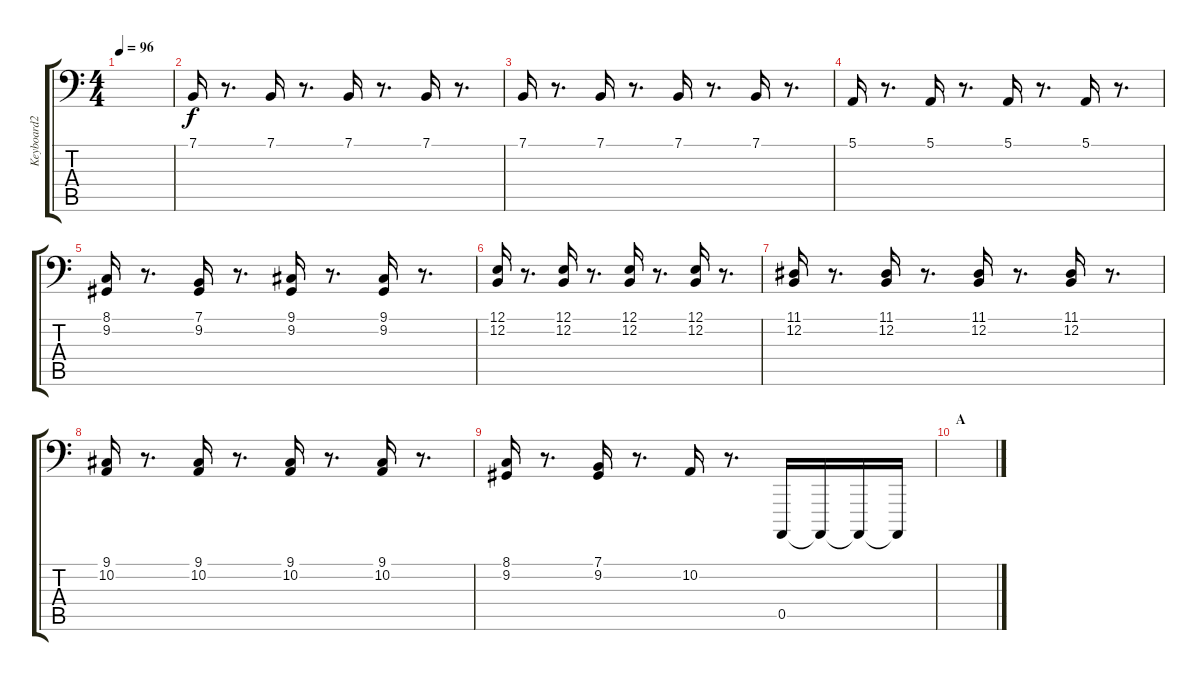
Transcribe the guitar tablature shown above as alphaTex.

\track ("Keyboard2" "Keyboard2") {instrument brightacousticpiano}
\staff {score tabs}
\tuning (E2 B1 G1 D1 A0 E0) {hide}
\ts (4 4)
\tempo 96
\clef f4
\ks c
|
7.1.16 r.8{d} 7.1.16 r.8{d} 7.1.16 r.8{d} 7.1.16 r.8{d} |
7.1.16 r.8{d} 7.1.16 r.8{d} 7.1.16 r.8{d} 7.1.16 r.8{d} |
5.1.16 r.8{d} 5.1.16 r.8{d} 5.1.16 r.8{d} 5.1.16 r.8{d} |
(8.1 9.2).16 r.8{d} (7.1 9.2).16 r.8{d} (9.1 9.2).16 r.8{d} (9.1 9.2).16 r.8{d} |
(12.1 12.2).16 r.8{d} (12.1 12.2).16 r.8{d} (12.1 12.2).16 r.8{d} (12.1 12.2).16 r.8{d} |
(11.1 12.2).16 r.8{d} (11.1 12.2).16 r.8{d} (11.1 12.2).16 r.8{d} (11.1 12.2).16 r.8{d} |
(9.1 10.2).16 r.8{d} (9.1 10.2).16 r.8{d} (9.1 10.2).16 r.8{d} (9.1 10.2).16 r.8{d} |
(8.1 9.2).16 r.8{d} (7.1 9.2).16 r.8{d} 10.2.16 r.8{d} 0.5.16 0.5{t}.16 0.5{t}.16 0.5{t}.16 |
\section ("" "A")
